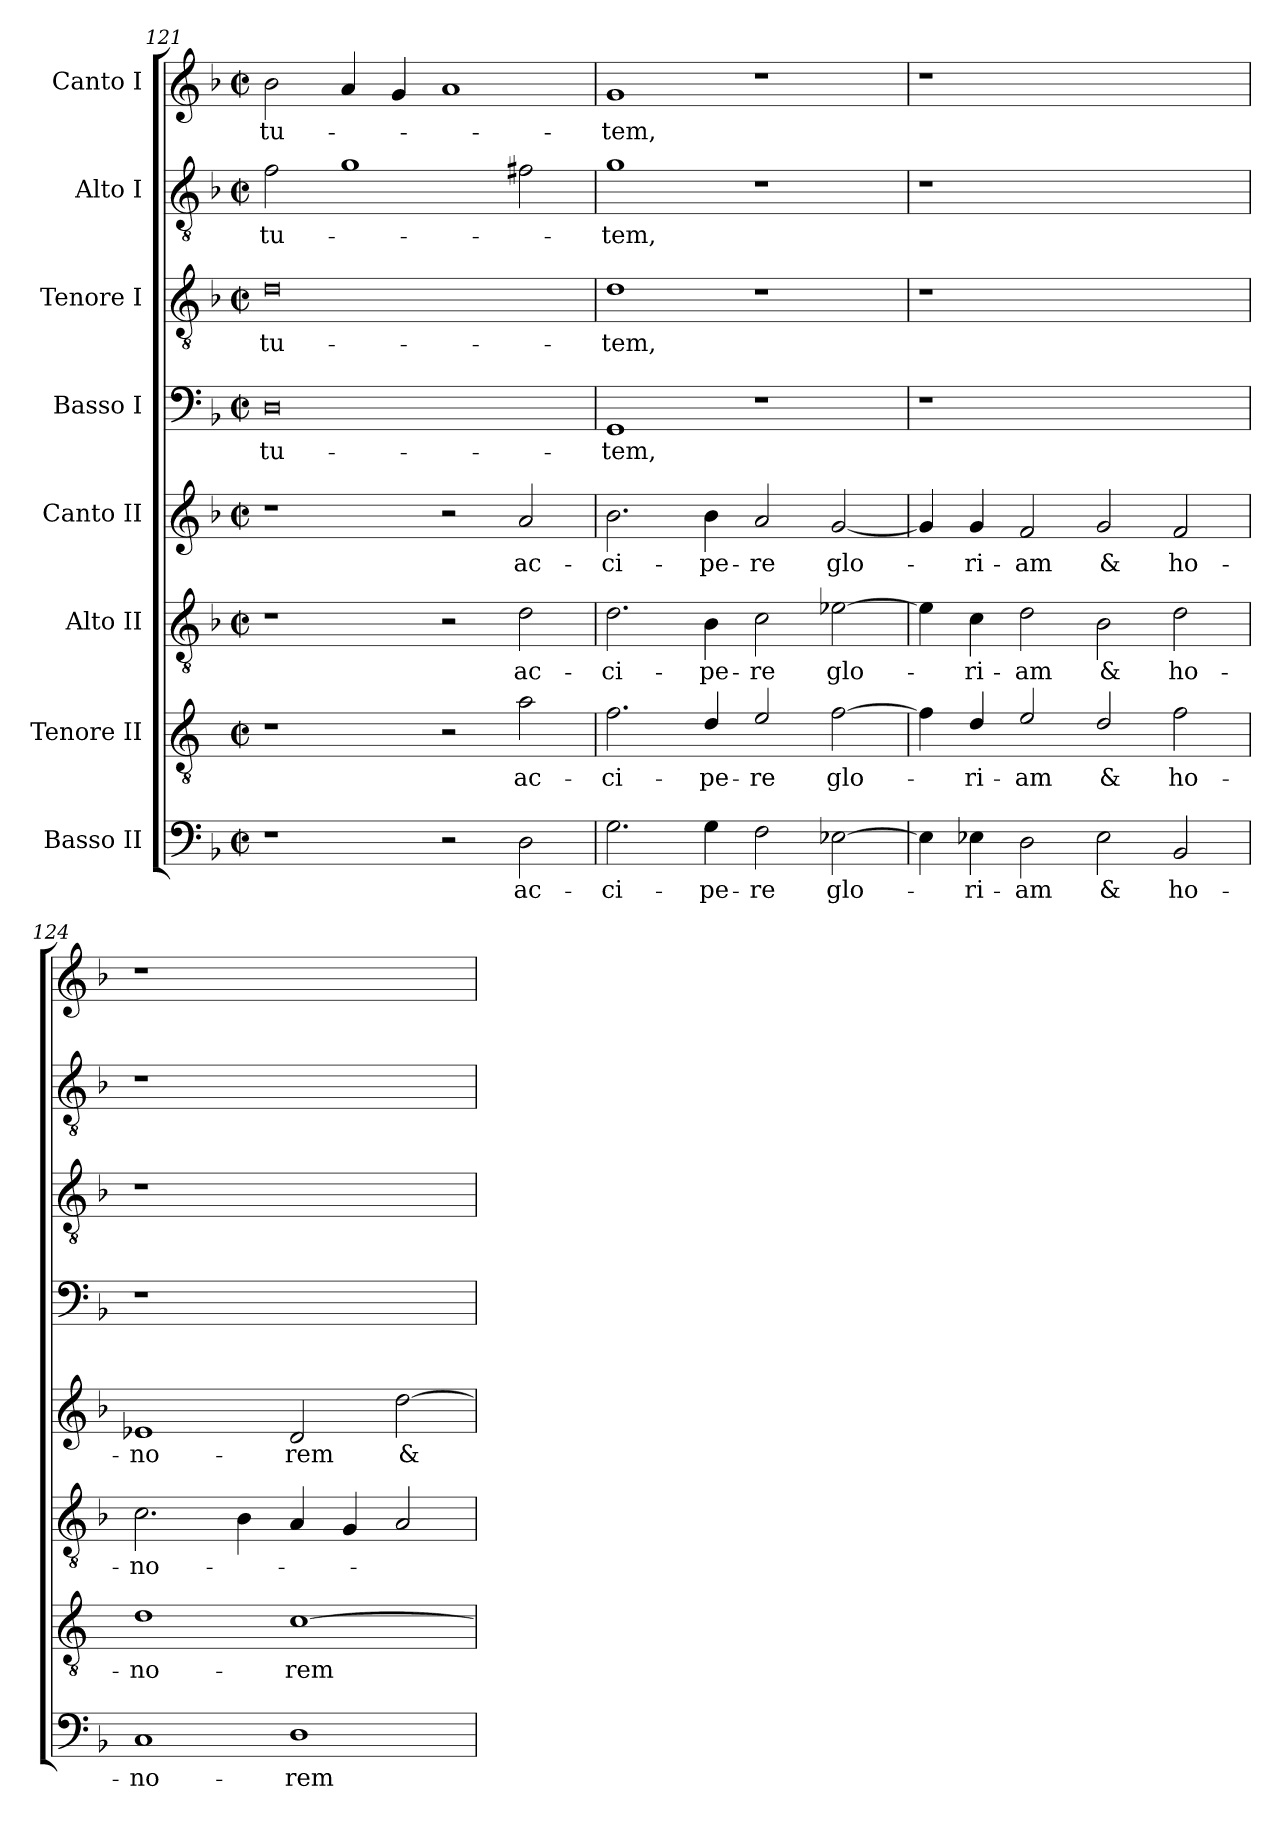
**kern	**text	**kern	**text	**kern	**text	**kern	**text	**kern	**text	**kern	**text	**kern	**text	**kern	**text
*part8	*part8	*part7	*part7	*part6	*part6	*part5	*part5	*part4	*part4	*part3	*part3	*part2	*part2	*part1	*part1
*staff8	*staff8	*staff7	*staff7	*staff6	*staff6	*staff5	*staff5	*staff4	*staff4	*staff3	*staff3	*staff2	*staff2	*staff1	*staff1
*I"Basso II	*	*I"Tenore II	*	*I"Alto II	*	*I"Canto II	*	*I"Basso I	*	*I"Tenore I	*	*I"Alto I	*	*I"Canto I	*
*clefF4	*	*clefGv2	*	*clefGv2	*	*clefG2	*	*clefF4	*	*clefGv2	*	*clefGv2	*	*clefG2	*
*	*	*ITrd4c7	*	*	*	*	*	*	*	*	*	*	*	*	*
*k[b-]	*	*k[b-]	*	*k[b-]	*	*k[b-]	*	*k[b-]	*	*k[b-]	*	*k[b-]	*	*k[b-]	*
*d:	*	*d:	*	*d:	*	*d:	*	*d:	*	*d:	*	*d:	*	*d:	*
*M2/2	*	*M2/2	*	*M2/2	*	*M2/2	*	*M2/2	*	*M2/2	*	*M2/2	*	*M2/2	*
*met(c|)	*	*met(c|)	*	*met(c|)	*	*met(c|)	*	*met(c|)	*	*met(c|)	*	*met(c|)	*	*met(c|)	*
=121	=121	=121	=121	=121	=121	=121	=121	=121	=121	=121	=121	=121	=121	=121	=121
!	!	!	!	!	!	!	!	!	!LO:LY:b	!	!LO:LY:b	!	!LO:LY:b	!	!LO:LY:b
1r	.	1r	.	1r	.	1r	.	0D	-tu-	0d	-tu-	2f\	-tu-	2b-\	-tu-
.	.	.	.	.	.	.	.	.	.	.	.	1g	.	4a/	.
.	.	.	.	.	.	.	.	.	.	.	.	.	.	4g/	.
2r	.	2r	.	2r	.	2r	.	.	.	.	.	.	.	1a	.
!	!LO:LY:b	!	!LO:LY:b	!	!LO:LY:b	!	!LO:LY:b	!	!	!	!	!	!	!	!
2D\	ac-	2d\	ac-	2d\	ac-	2a/	ac-	.	.	.	.	2f#X\	.	.	.
=122	=122	=122	=122	=122	=122	=122	=122	=122	=122	=122	=122	=122	=122	=122	=122
!	!LO:LY:b	!	!LO:LY:b	!	!LO:LY:b	!	!LO:LY:b	!	!LO:LY:b	!	!LO:LY:b	!	!LO:LY:b	!	!LO:LY:b
2.G\	-ci-	2.B-\	-ci-	2.d\	-ci-	2.b-\	-ci-	1GG	-tem,	1d	-tem,	1g	-tem,	1g	-tem,
!	!LO:LY:b	!	!LO:LY:b	!	!LO:LY:b	!	!LO:LY:b	!	!	!	!	!	!	!	!
4G\	-pe-	4G/	-pe-	4B-\	-pe-	4b-\	-pe-	.	.	.	.	.	.	.	.
!	!LO:LY:b	!	!LO:LY:b	!	!LO:LY:b	!	!LO:LY:b	!	!	!	!	!	!	!	!
2F\	-re	2A/	-re	2c\	-re	2a/	-re	1r	.	1r	.	1r	.	1r	.
!	!LO:LY:b	!	!LO:LY:b	!	!LO:LY:b	!	!LO:LY:b	!	!	!	!	!	!	!	!
[2E-X\	glo-	[2B-\	glo-	[2e-X\	glo-	[2g/	glo-	.	.	.	.	.	.	.	.
=123	=123	=123	=123	=123	=123	=123	=123	=123	=123	=123	=123	=123	=123	=123	=123
4E-\]	.	4B-\]	.	4e-\]	.	4g/]	.	1r	.	1r	.	1r	.	1r	.
!	!LO:LY:b	!	!LO:LY:b	!	!LO:LY:b	!	!LO:LY:b	!	!	!	!	!	!	!	!
4E-X\	-ri-	4G/	-ri-	4c\	-ri-	4g/	-ri-	.	.	.	.	.	.	.	.
!	!LO:LY:b	!	!LO:LY:b	!	!LO:LY:b	!	!LO:LY:b	!	!	!	!	!	!	!	!
2D\	-am	2A/	-am	2d\	-am	2f/	-am	.	.	.	.	.	.	.	.
!	!LO:LY:b	!	!LO:LY:b	!	!LO:LY:b	!	!LO:LY:b	!	!	!	!	!	!	!	!
2E-\	&	2G/	&	2B-\	&	2g/	&	1ryy	.	1ryy	.	1ryy	.	1ryy	.
!	!LO:LY:b	!	!LO:LY:b	!	!LO:LY:b	!	!LO:LY:b	!	!	!	!	!	!	!	!
2BB-/	ho-	2B-\	ho-	2d\	ho-	2f/	ho-	.	.	.	.	.	.	.	.
=124	=124	=124	=124	=124	=124	=124	=124	=124	=124	=124	=124	=124	=124	=124	=124
!	!LO:LY:b	!	!LO:LY:b	!	!LO:LY:b	!	!LO:LY:b	!	!	!	!	!	!	!	!
1C	-no-	1G	-no-	2.c\	-no-	1e-X	-no-	1r	.	1r	.	1r	.	1r	.
.	.	.	.	4B-\	.	.	.	.	.	.	.	.	.	.	.
!	!LO:LY:b	!	!LO:LY:b	!	!	!	!LO:LY:b	!	!	!	!	!	!	!	!
1D	-rem	[1F	-rem	4A/	.	2d/	-rem	1ryy	.	1ryy	.	1ryy	.	1ryy	.
.	.	.	.	4G/	.	.	.	.	.	.	.	.	.	.	.
!	!	!	!	!	!	!	!LO:LY:b	!	!	!	!	!	!	!	!
.	.	.	.	2A/	.	[2dd\	&	.	.	.	.	.	.	.	.
=	=	=	=	=	=	=	=	=	=	=	=	=	=	=	=
*-	*-	*-	*-	*-	*-	*-	*-	*-	*-	*-	*-	*-	*-	*-	*-
